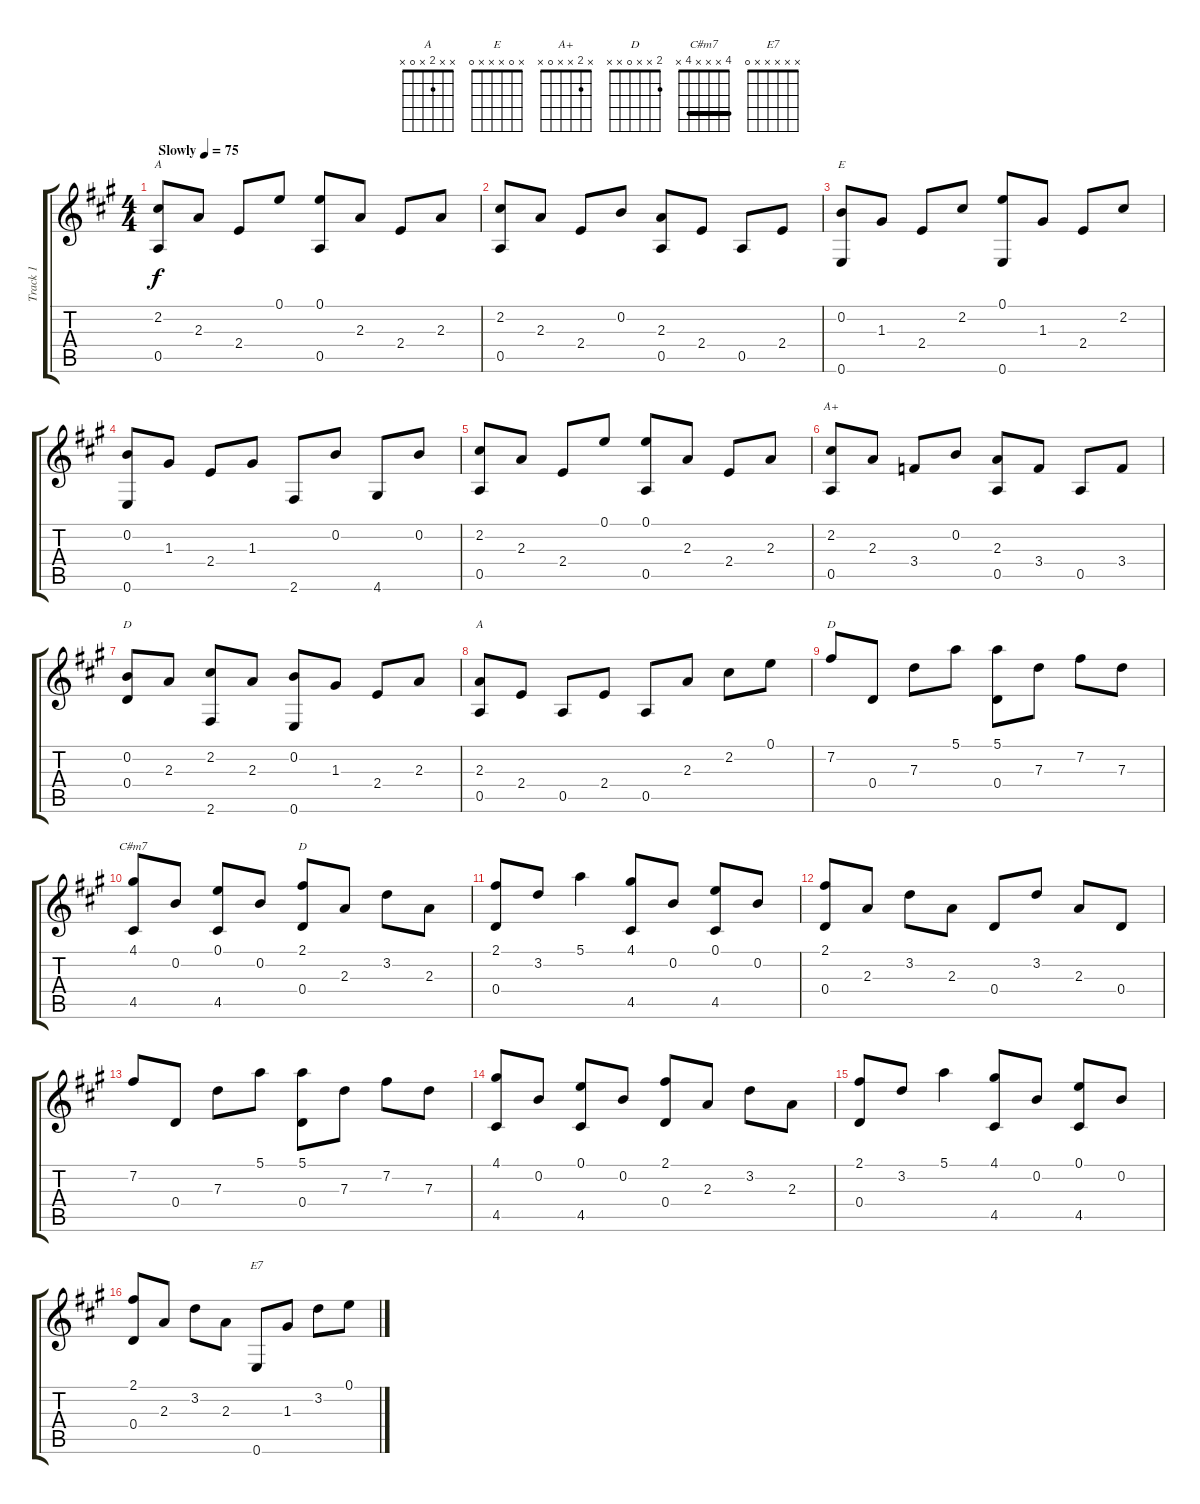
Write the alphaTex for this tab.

\track ("Track 1" "Track 1") {instrument acousticguitarsteel}
\staff {score tabs}
\tuning (E4 B3 G3 D3 A2 E2) {hide}
\chord ("A" x 2 x x 0 x)
\chord ("E" x 0 x x x 0)
\chord ("A+" x 2 x x 0 x)
\chord ("D" x 0 x 0 x x)
\chord ("A" x x 2 x 0 x)
\chord ("D" x 7 x x x x) {firstfret 7}
\chord ("C#m7" 4 x x x 4 x) {barre 4}
\chord ("D" 2 x x 0 x x)
\chord ("E7" x x x x x 0)
\ts (4 4)
\tempo (75 "Slowly")
\clef g2
\ks a
(2.2 0.5).8{ch "A" dy f instrument acousticguitarsteel} 2.3.8 2.4.8 0.1.8 (0.1 0.5).8 2.3.8 2.4.8 2.3.8 |
(2.2 0.5).8 2.3.8 2.4.8 0.2.8 (2.3 0.5).8 2.4.8 0.5.8 2.4.8 |
(0.2 0.6).8{ch "E"} 1.3.8 2.4.8 2.2.8 (0.1 0.6).8 1.3.8 2.4.8 2.2.8 |
(0.2 0.6).8 1.3.8 2.4.8 1.3.8 2.6.8 0.2.8 4.6.8 0.2.8 |
(2.2 0.5).8 2.3.8 2.4.8 0.1.8 (0.1 0.5).8 2.3.8 2.4.8 2.3.8 |
(2.2 0.5).8{ch "A+"} 2.3.8 3.4.8 0.2.8 (2.3 0.5).8 3.4.8 0.5.8 3.4.8 |
(0.2 0.4).8{ch "D"} 2.3.8 (2.2 2.6).8 2.3.8 (0.2 0.6).8 1.3.8 2.4.8 2.3.8 |
(2.3 0.5).8{ch "A"} 2.4.8 0.5.8 2.4.8 0.5.8 2.3.8 2.2.8 0.1.8 |
7.2.8{ch "D"} 0.4.8 7.3.8 5.1.8 (5.1 0.4).8 7.3.8 7.2.8 7.3.8 |
(4.1 4.5).8{ch "C#m7"} 0.2.8 (0.1 4.5).8 0.2.8 (2.1 0.4).8{ch "D"} 2.3.8 3.2.8 2.3.8 |
(2.1 0.4).8 3.2.8 5.1.4 (4.1 4.5).8 0.2.8 (0.1 4.5).8 0.2.8 |
(2.1 0.4).8 2.3.8 3.2.8 2.3.8 0.4.8 3.2.8 2.3.8 0.4.8 |
7.2.8 0.4.8 7.3.8 5.1.8 (5.1 0.4).8 7.3.8 7.2.8 7.3.8 |
(4.1 4.5).8 0.2.8 (0.1 4.5).8 0.2.8 (2.1 0.4).8 2.3.8 3.2.8 2.3.8 |
(2.1 0.4).8 3.2.8 5.1.4 (4.1 4.5).8 0.2.8 (0.1 4.5).8 0.2.8 |
(2.1 0.4).8 2.3.8 3.2.8 2.3.8 0.6.8{ch "E7"} 1.3.8 3.2.8 0.1.8
